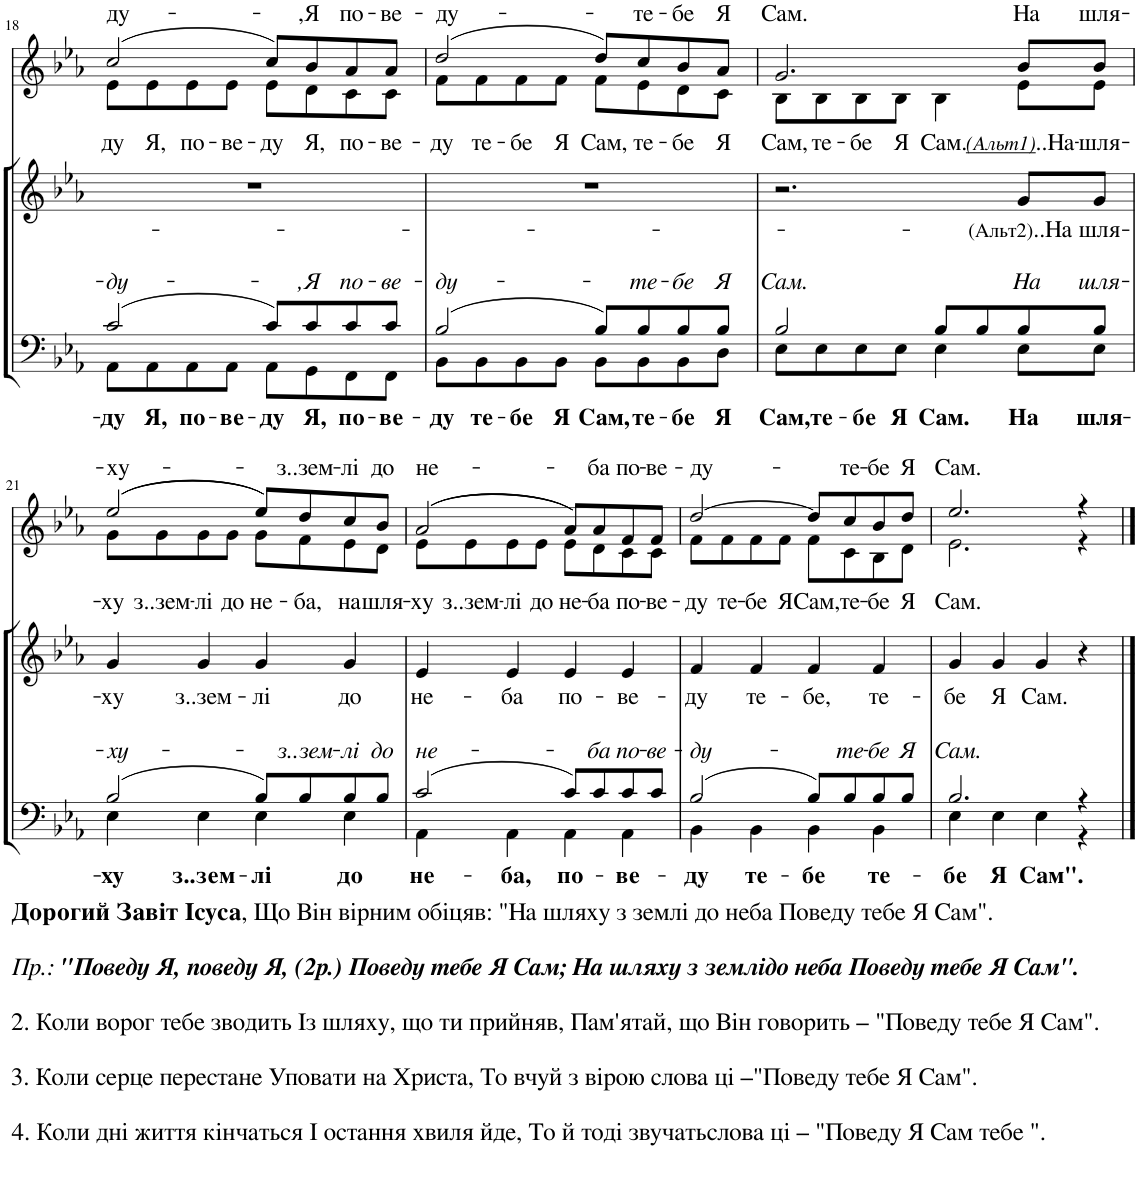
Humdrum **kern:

**kern	**text	**kern	**text	**kern	**text
*part2	*part2	*part2	*part2	*part1	*part1
*staff3	*staff3	*staff2	*staff2	*staff1	*staff1
*I"Piano	*	*	*	*I"Voice	*
*I'Pno	*	*	*	*	*
!!LO:PB:g=z
*clefF4	*	*clefG2	*	*clefG2	*
*k[b-e-a-]	*	*k[b-e-a-]	*	*k[b-e-a-]	*
*M4/4	*	*M4/4	*	*M4/4	*
=18	=18	=18	=18	=18	=18
!	!LO:LY:a	!	!	!	!
*^	*	*	*	*	*
!	!	!LO:LY:b	!	!	!	!LO:LY:a
*	*	*	*	*	*^	*
!	!	!	!	!	!	!	!LO:LY:b
2c/	8AA-\L	-ду	1r	.	(2cc/	8e-\L	-ду
!	!	!LO:LY:b	!	!	!	!	!LO:LY:b
.	8AA-\	Я,	.	.	.	8e-\	Я,
!	!	!LO:LY:b	!	!	!	!	!LO:LY:b
.	8AA-\	по-	.	.	.	8e-\	по-
!	!	!LO:LY:b	!	!	!	!	!LO:LY:b
.	8AA-\J	-ве-	.	.	.	8e-\J	-ве-
!	!	!LO:LY:b	!	!	!	!	!LO:LY:b
8c/L	8AA-\L	-ду	.	.	8cc/L)	8e-\L	-ду
!	!	!LO:LY:a	!	!	!	!	!
!	!	!LO:LY:b	!	!	!	!	!LO:LY:a
!	!	!	!	!	!	!	!LO:LY:b
8c/	8GG\	Я,	.	.	8b-/	8d\	Я,
!	!	!LO:LY:a	!	!	!	!	!
!	!	!LO:LY:b	!	!	!	!	!LO:LY:a
!	!	!	!	!	!	!	!LO:LY:b
8c/	8FF\	по-	.	.	8a-/	8c\	по-
!	!	!LO:LY:a	!	!	!	!	!
!	!	!LO:LY:b	!	!	!	!	!LO:LY:a
!	!	!	!	!	!	!	!LO:LY:b
8c/J	8FF\J	-ве-	.	.	8a-/J	8c\J	-ве-
=19	=19	=19	=19	=19	=19	=19	=19
!	!	!LO:LY:a	!	!	!	!	!
!	!	!LO:LY:b	!	!	!	!	!LO:LY:a
!	!	!	!	!	!	!	!LO:LY:b
2B-/	8BB-\L	-ду	1r	.	(2dd/	8f\L	-ду
!	!	!LO:LY:b	!	!	!	!	!LO:LY:b
.	8BB-\	те-	.	.	.	8f\	те-
!	!	!LO:LY:b	!	!	!	!	!LO:LY:b
.	8BB-\	-бе	.	.	.	8f\	-бе
!	!	!LO:LY:b	!	!	!	!	!LO:LY:b
.	8BB-\J	Я	.	.	.	8f\J	Я
!	!	!LO:LY:b	!	!	!	!	!LO:LY:b
8B-/L	8BB-\L	Сам,	.	.	8dd/L)	8f\L	Сам,
!	!	!LO:LY:a	!	!	!	!	!
!	!	!LO:LY:b	!	!	!	!	!LO:LY:a
!	!	!	!	!	!	!	!LO:LY:b
8B-/	8BB-\	те-	.	.	8cc/	8e-\	те-
!	!	!LO:LY:a	!	!	!	!	!
!	!	!LO:LY:b	!	!	!	!	!LO:LY:a
!	!	!	!	!	!	!	!LO:LY:b
8B-/	8BB-\	-бе	.	.	8b-/	8d\	-бе
!	!	!LO:LY:a	!	!	!	!	!
!	!	!LO:LY:b	!	!	!	!	!LO:LY:a
!	!	!	!	!	!	!	!LO:LY:b
8B-/J	8D\J	Я	.	.	8a-/J	8c\J	Я
=20	=20	=20	=20	=20	=20	=20	=20
!	!	!LO:LY:a	!	!	!	!	!
!	!	!LO:LY:b	!	!	!	!	!LO:LY:a
!	!	!	!	!	!	!	!LO:LY:b
2B-/	8E-\L	Сам,	2.r	.	2.g/	8B-\L	Сам,
!	!	!LO:LY:b	!	!	!	!	!LO:LY:b
.	8E-\	те-	.	.	.	8B-\	те-
!	!	!LO:LY:b	!	!	!	!	!LO:LY:b
.	8E-\	-бе	.	.	.	8B-\	-бе
!	!	!LO:LY:b	!	!	!	!	!LO:LY:b
.	8E-\J	Я	.	.	.	8B-\J	Я
!	!	!LO:LY:b	!	!	!	!	!LO:LY:b
8B-/L	4E-\	Сам.	.	.	.	4B-\	Сам.
8B-/	.	.	.	.	.	.	.
!	!	!LO:LY:a	!	!	!	!	!
!	!	!LO:LY:b	!	!LO:LY:b	!	!	!LO:LY:a
!	!	!	!	!	!	!	!LO:LY:b
8B-/	8E-\L	На	8g/L	(Альт2) ..На	8b-/L	8e-\L	(Альт1) ..На
!	!	!LO:LY:a	!	!	!	!	!
!	!	!LO:LY:b	!	!LO:LY:b	!	!	!LO:LY:a
!	!	!	!	!	!	!	!LO:LY:b
8B-/J	8E-\J	шля-	8g/J	шля-	8b-/J	8e-\J	-шля-
!!LO:LB:g=z	!!
=21	=21	=21	=21	=21	=21	=21	=21
!LO:TX:b:B:t=Дорогий Завіт Ісуса	!	!	!	!	!	!	!
!LO:TX:b:t=, Що Він вірним обіцяв&colon; "На шляху з землі до неба Поведу тебе Я Сам".	!	!	!	!	!	!	!
!LO:TX:b:i:t=Пр.&colon;	!	!	!	!	!	!	!
!LO:TX:b:B:t="Поведу Я, поведу Я, (2р.) Поведу тебе Я Сам; На шляху з землідо неба Поведу тебе Я Сам".	!	!	!	!	!	!	!
!LO:TX:b:t=2. Коли ворог тебе зводить Із шляху, що ти прийняв, Пам'ятай, що Він говорить – "Поведу тебе Я Сам".	!	!	!	!	!	!	!
!LO:TX:b:t=3. Коли серце перестане Уповати на Христа, То вчуй з вірою слова ці –"Поведу тебе Я Сам".	!	!	!	!	!	!	!
!LO:TX:b:t=4. Коли дні життя кінчаться І остання хвиля йде, То й тоді звучатьслова ці – "Поведу Я Сам тебе ".	!	!	!	!	!	!	!
!	!	!LO:LY:a	!	!	!	!	!
!	!	!LO:LY:b	!	!LO:LY:b	!	!	!LO:LY:a
!	!	!	!	!	!	!	!LO:LY:b
2B-/	4E-\	-ху	4g/	-ху	((2ee-/	8g\L	-ху
!	!	!	!	!	!	!	!LO:LY:b
.	.	.	.	.	.	8g\	з..зем-
!	!	!LO:LY:b	!	!LO:LY:b	!	!	!LO:LY:b
.	4E-\	з..зем-	4g/	з..зем-	.	8g\	-лі
!	!	!	!	!	!	!	!LO:LY:b
.	.	.	.	.	.	8g\J	до
!	!	!LO:LY:b	!	!LO:LY:b	!	!	!LO:LY:b
8B-/L	4E-\	-лі	4g/	-лі	8ee-/L))	8g\L	не-
!	!	!LO:LY:a	!	!	!	!	!LO:LY:a
!	!	!	!	!	!	!	!LO:LY:b
8B-/	.	-з..зем-	.	.	8dd/	8f\	-ба,
!	!	!LO:LY:a	!	!	!	!	!
!	!	!LO:LY:b	!	!LO:LY:b	!	!	!LO:LY:a
!	!	!	!	!	!	!	!LO:LY:b
8B-/	4E-\	до	4g/	до	8cc/	8e-\	на
!	!	!LO:LY:a	!	!	!	!	!LO:LY:a
!	!	!	!	!	!	!	!LO:LY:b
8B-/J	.	до	.	.	8b-/J	8d\J	шля-
=22	=22	=22	=22	=22	=22	=22	=22
!	!	!LO:LY:a	!	!	!	!	!
!	!	!LO:LY:b	!	!LO:LY:b	!	!	!LO:LY:a
!	!	!	!	!	!	!	!LO:LY:b
2c/	4AA-\	не-	4e-/	не-	((2a-/	8e-\L	-ху
!	!	!	!	!	!	!	!LO:LY:b
.	.	.	.	.	.	8e-\	з..зем-
!	!	!LO:LY:b	!	!LO:LY:b	!	!	!LO:LY:b
.	4AA-\	-ба,	4e-/	-ба	.	8e-\	-лі
!	!	!	!	!	!	!	!LO:LY:b
.	.	.	.	.	.	8e-\J	до
!	!	!LO:LY:b	!	!LO:LY:b	!	!	!LO:LY:b
8c/L	4AA-\	по-	4e-/	по-	8a-/L))	8e-\L	не-
!	!	!LO:LY:a	!	!	!	!	!LO:LY:a
!	!	!	!	!	!	!	!LO:LY:b
8c/	.	-ба	.	.	8a-/	8d\	-ба
!	!	!LO:LY:a	!	!	!	!	!
!	!	!LO:LY:b	!	!LO:LY:b	!	!	!LO:LY:a
!	!	!	!	!	!	!	!LO:LY:b
8c/	4AA-\	-ве-	4e-/	-ве-	8f/	8c\	по-
!	!	!LO:LY:a	!	!	!	!	!LO:LY:a
!	!	!	!	!	!	!	!LO:LY:b
8c/J	.	-ве-	.	.	8f/J	8c\J	-ве-
=23	=23	=23	=23	=23	=23	=23	=23
!	!	!LO:LY:a	!	!	!	!	!
!	!	!LO:LY:b	!	!LO:LY:b	!	!	!LO:LY:a
!	!	!	!	!	!	!	!LO:LY:b
2B-/	4BB-\	-ду	4f/	-ду	[2dd/	8f\L	-ду
!	!	!	!	!	!	!	!LO:LY:b
.	.	.	.	.	.	8f\	те-
!	!	!LO:LY:b	!	!LO:LY:b	!	!	!LO:LY:b
.	4BB-\	те-	4f/	те-	.	8f\	-бе
!	!	!	!	!	!	!	!LO:LY:b
.	.	.	.	.	.	8f\J	Я
!	!	!LO:LY:b	!	!LO:LY:b	!	!	!LO:LY:b
8B-/L	4BB-\	-бе	4f/	-бе,	8dd/L]	8f\L	Сам,
!	!	!LO:LY:a	!	!	!	!	!LO:LY:a
!	!	!	!	!	!	!	!LO:LY:b
8B-/	.	-те-	.	.	8cc/	8c\	те-
!	!	!LO:LY:a	!	!	!	!	!
!	!	!LO:LY:b	!	!LO:LY:b	!	!	!LO:LY:a
!	!	!	!	!	!	!	!LO:LY:b
8B-/	4BB-\	те-	4f/	те-	8b-/	8B-\	-бе
!	!	!LO:LY:a	!	!	!	!	!LO:LY:a
!	!	!	!	!	!	!	!LO:LY:b
8B-/J	.	Я	.	.	8dd/J	8d\J	Я
=24	=24	=24	=24	=24	=24	=24	=24
!	!	!LO:LY:a	!	!	!	!	!
!	!	!LO:LY:b	!	!LO:LY:b	!	!	!LO:LY:a
!	!	!	!	!	!	!	!LO:LY:b
2.B-/	4E-\	-бе	4g/	-бе	2.ee-/	2.e-\	Сам.
!	!	!LO:LY:b	!	!LO:LY:b	!	!	!
.	4E-\	Я	4g/	Я	.	.	.
!	!	!LO:LY:b	!	!LO:LY:b	!	!	!
.	4E-\	Сам".	4g/	Сам.	.	.	.
4r	4r	.	4r	.	4r	4r	.
*v	*v	*	*	*	*v	*v	*
==	==	==	==	==	==
*-	*-	*-	*-	*-	*-
